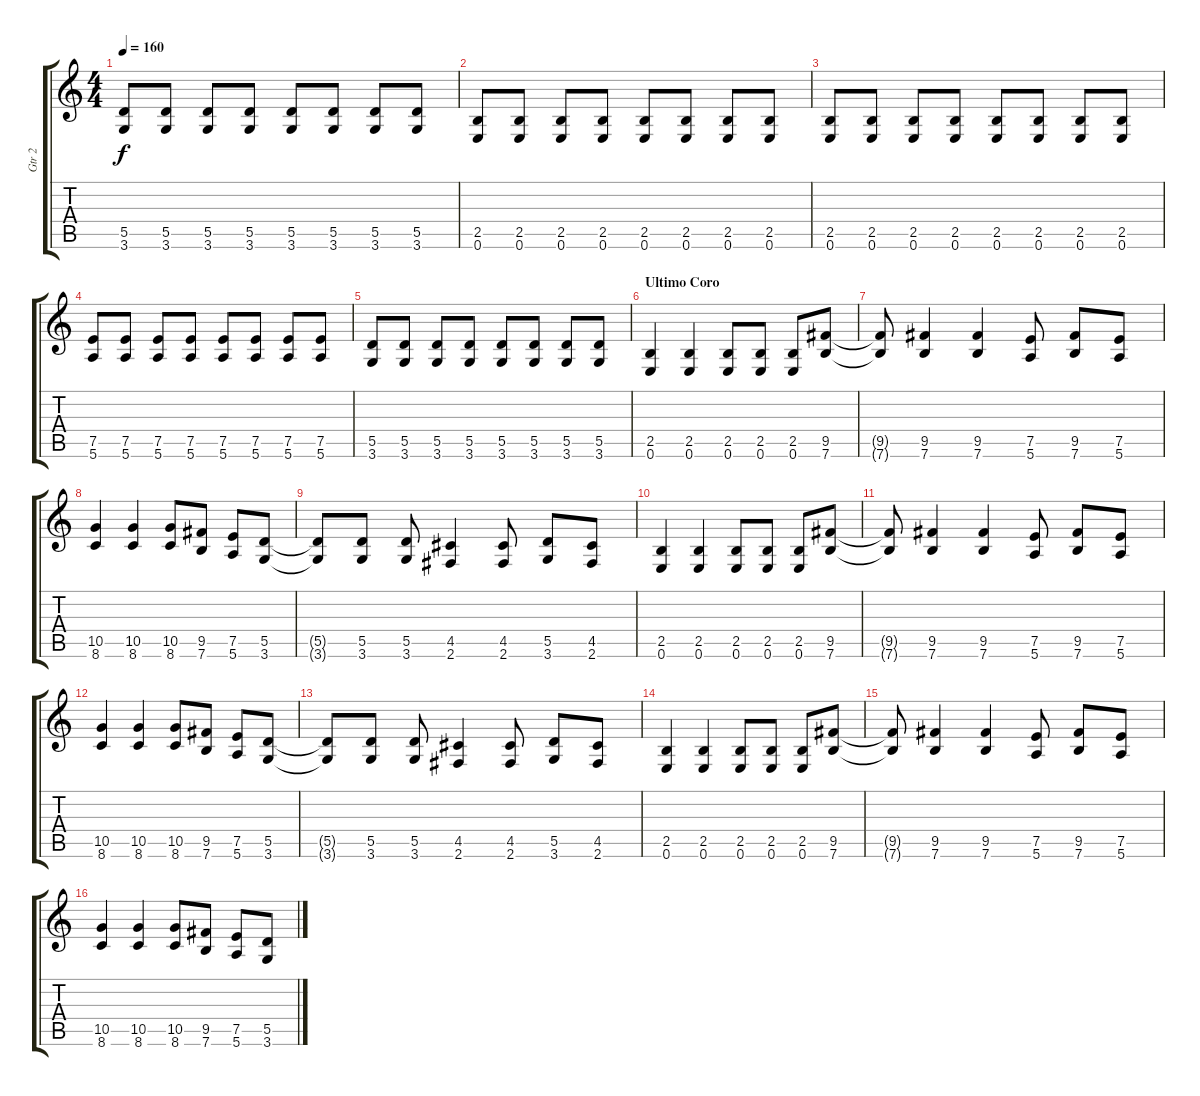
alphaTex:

\track ("Gtr 2" "Gtr 2") {instrument distortionguitar}
\staff {score tabs}
\tuning (E4 B3 G3 D3 A2 E2) {hide}
\ts (4 4)
\tempo 160
\clef g2
\ks c
(5.5 3.6).8{dy f} (5.5 3.6).8 (5.5 3.6).8 (5.5 3.6).8 (5.5 3.6).8 (5.5 3.6).8 (5.5 3.6).8 (5.5 3.6).8 |
(2.5 0.6).8 (2.5 0.6).8 (2.5 0.6).8 (2.5 0.6).8 (2.5 0.6).8 (2.5 0.6).8 (2.5 0.6).8 (2.5 0.6).8 |
(2.5 0.6).8 (2.5 0.6).8 (2.5 0.6).8 (2.5 0.6).8 (2.5 0.6).8 (2.5 0.6).8 (2.5 0.6).8 (2.5 0.6).8 |
(7.5 5.6).8 (7.5 5.6).8 (7.5 5.6).8 (7.5 5.6).8 (7.5 5.6).8 (7.5 5.6).8 (7.5 5.6).8 (7.5 5.6).8 |
(5.5 3.6).8 (5.5 3.6).8 (5.5 3.6).8 (5.5 3.6).8 (5.5 3.6).8 (5.5 3.6).8 (5.5 3.6).8 (5.5 3.6).8 |
\section ("" "Ultimo Coro")
(2.5 0.6).4 (2.5 0.6).4 (2.5 0.6).8 (2.5 0.6).8 (2.5 0.6).8 (9.5 7.6).8 |
(9.5{t} 7.6{t}).8 (9.5 7.6).4 (9.5 7.6).4 (7.5 5.6).8 (9.5 7.6).8 (7.5 5.6).8 |
(10.5 8.6).4 (10.5 8.6).4 (10.5 8.6).8 (9.5 7.6).8 (7.5 5.6).8 (5.5 3.6).8 |
(5.5{t} 3.6{t}).8 (5.5 3.6).8 (5.5 3.6).8 (4.5 2.6).4 (4.5 2.6).8 (5.5 3.6).8 (4.5 2.6).8 |
(2.5 0.6).4 (2.5 0.6).4 (2.5 0.6).8 (2.5 0.6).8 (2.5 0.6).8 (9.5 7.6).8 |
(9.5{t} 7.6{t}).8 (9.5 7.6).4 (9.5 7.6).4 (7.5 5.6).8 (9.5 7.6).8 (7.5 5.6).8 |
(10.5 8.6).4 (10.5 8.6).4 (10.5 8.6).8 (9.5 7.6).8 (7.5 5.6).8 (5.5 3.6).8 |
(5.5{t} 3.6{t}).8 (5.5 3.6).8 (5.5 3.6).8 (4.5 2.6).4 (4.5 2.6).8 (5.5 3.6).8 (4.5 2.6).8 |
(2.5 0.6).4 (2.5 0.6).4 (2.5 0.6).8 (2.5 0.6).8 (2.5 0.6).8 (9.5 7.6).8 |
(9.5{t} 7.6{t}).8 (9.5 7.6).4 (9.5 7.6).4 (7.5 5.6).8 (9.5 7.6).8 (7.5 5.6).8 |
(10.5 8.6).4 (10.5 8.6).4 (10.5 8.6).8 (9.5 7.6).8 (7.5 5.6).8 (5.5 3.6).8
